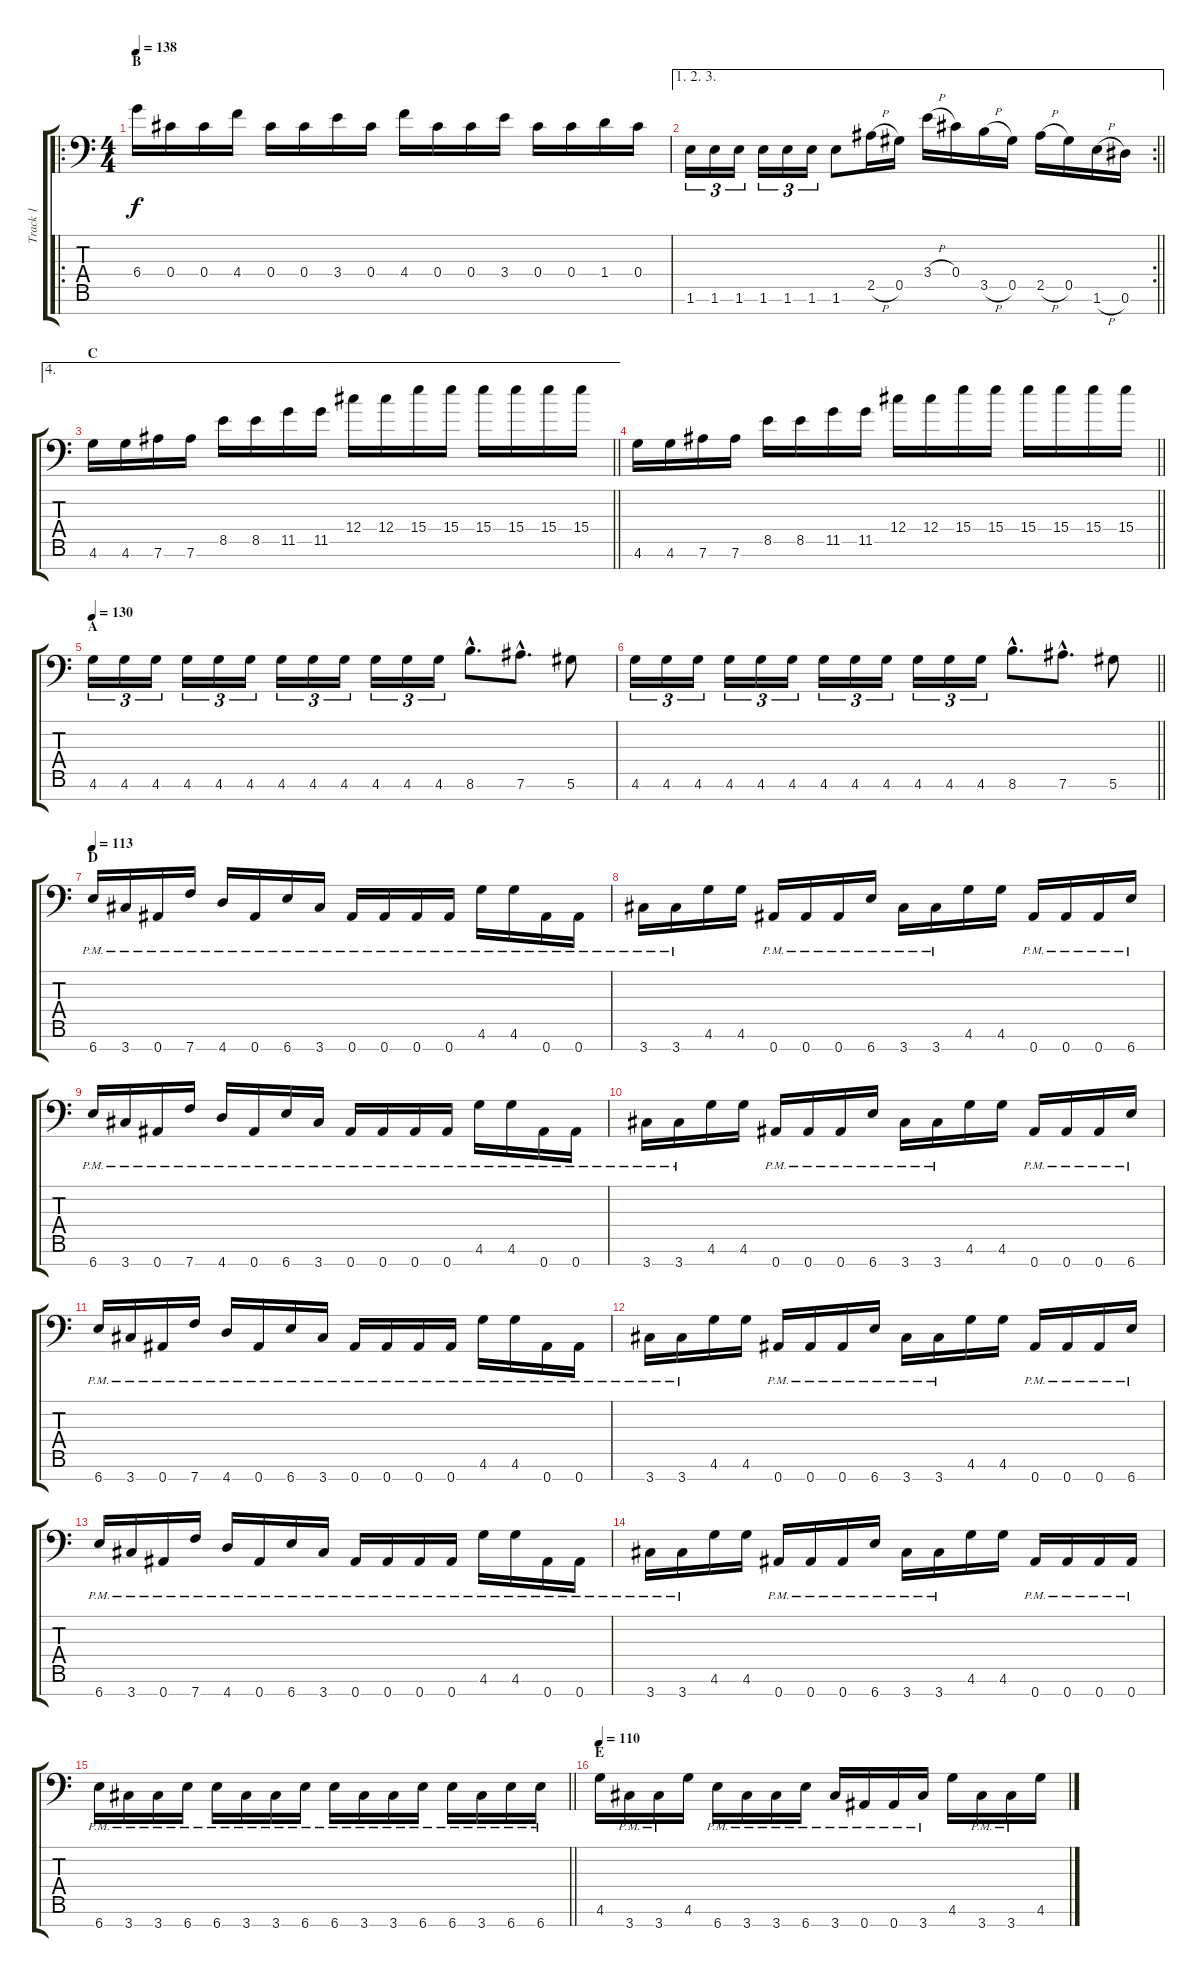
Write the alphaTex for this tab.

\track ("Track 1" "Track 1") {instrument distortionguitar}
\staff {score tabs}
\tuning (Eb4 Bb3 Gb3 Db3 Ab2 Eb2 Bb1) {hide}
\ro
\ts (4 4)
\section ("" "B")
\tempo 138
\clef f4
\ks c
6.4.16{dy f} 0.4.16 0.4.16 4.4.16 0.4.16 0.4.16 3.4.16 0.4.16 4.4.16 0.4.16 0.4.16 3.4.16 0.4.16 0.4.16 1.4.16 0.4.16 |
\ae (1 2 3)
\rc 2
\barLineRight lightlight
1.6.16{tu (3 2)} 1.6.16{tu (3 2)} 1.6.16{tu (3 2)} 1.6.16{tu (3 2)} 1.6.16{tu (3 2)} 1.6.16{tu (3 2)} 1.6.8 2.5{h}.16 0.5.16 3.4{h}.16 0.4.16 3.5{h}.16 0.5.16 2.5{h}.16 0.5.16 1.6{h}.16 0.6.16 |
\ae 4
\section ("" "C")
\barLineRight lightlight
4.6.16 4.6.16 7.6.16 7.6.16 8.5.16 8.5.16 11.5.16 11.5.16 12.4.16 12.4.16 15.4.16 15.4.16 15.4.16 15.4.16 15.4.16 15.4.16 |
\barLineRight lightlight
4.6.16 4.6.16 7.6.16 7.6.16 8.5.16 8.5.16 11.5.16 11.5.16 12.4.16 12.4.16 15.4.16 15.4.16 15.4.16 15.4.16 15.4.16 15.4.16 |
\section ("" "A")
\tempo 130
4.6.16{tu (3 2)} 4.6.16{tu (3 2)} 4.6.16{tu (3 2)} 4.6.16{tu (3 2)} 4.6.16{tu (3 2)} 4.6.16{tu (3 2)} 4.6.16{tu (3 2)} 4.6.16{tu (3 2)} 4.6.16{tu (3 2)} 4.6.16{tu (3 2)} 4.6.16{tu (3 2)} 4.6.16{tu (3 2)} 8.6{hac}.8{d} 7.6{hac}.8{d} 5.6.8 |
\barLineRight lightlight
4.6.16{tu (3 2)} 4.6.16{tu (3 2)} 4.6.16{tu (3 2)} 4.6.16{tu (3 2)} 4.6.16{tu (3 2)} 4.6.16{tu (3 2)} 4.6.16{tu (3 2)} 4.6.16{tu (3 2)} 4.6.16{tu (3 2)} 4.6.16{tu (3 2)} 4.6.16{tu (3 2)} 4.6.16{tu (3 2)} 8.6{hac}.8{d} 7.6{hac}.8{d} 5.6.8 |
\section ("" "D")
\tempo 113
6.7{pm}.16 3.7{pm}.16 0.7{pm}.16 7.7{pm}.16 4.7{pm}.16 0.7{pm}.16 6.7{pm}.16 3.7{pm}.16 0.7{pm}.16 0.7{pm}.16 0.7{pm}.16 0.7{pm}.16 4.6{pm}.16 4.6{pm}.16 0.7{pm}.16 0.7{pm}.16 |
3.7{pm}.16 3.7{pm}.16 4.6.16 4.6.16 0.7{pm}.16 0.7{pm}.16 0.7{pm}.16 6.7{pm}.16 3.7{pm}.16 3.7{pm}.16 4.6.16 4.6.16 0.7{pm}.16 0.7{pm}.16 0.7{pm}.16 6.7{pm}.16 |
6.7{pm}.16 3.7{pm}.16 0.7{pm}.16 7.7{pm}.16 4.7{pm}.16 0.7{pm}.16 6.7{pm}.16 3.7{pm}.16 0.7{pm}.16 0.7{pm}.16 0.7{pm}.16 0.7{pm}.16 4.6{pm}.16 4.6{pm}.16 0.7{pm}.16 0.7{pm}.16 |
3.7{pm}.16 3.7{pm}.16 4.6.16 4.6.16 0.7{pm}.16 0.7{pm}.16 0.7{pm}.16 6.7{pm}.16 3.7{pm}.16 3.7{pm}.16 4.6.16 4.6.16 0.7{pm}.16 0.7{pm}.16 0.7{pm}.16 6.7{pm}.16 |
6.7{pm}.16 3.7{pm}.16 0.7{pm}.16 7.7{pm}.16 4.7{pm}.16 0.7{pm}.16 6.7{pm}.16 3.7{pm}.16 0.7{pm}.16 0.7{pm}.16 0.7{pm}.16 0.7{pm}.16 4.6{pm}.16 4.6{pm}.16 0.7{pm}.16 0.7{pm}.16 |
3.7{pm}.16 3.7{pm}.16 4.6.16 4.6.16 0.7{pm}.16 0.7{pm}.16 0.7{pm}.16 6.7{pm}.16 3.7{pm}.16 3.7{pm}.16 4.6.16 4.6.16 0.7{pm}.16 0.7{pm}.16 0.7{pm}.16 6.7{pm}.16 |
6.7{pm}.16 3.7{pm}.16 0.7{pm}.16 7.7{pm}.16 4.7{pm}.16 0.7{pm}.16 6.7{pm}.16 3.7{pm}.16 0.7{pm}.16 0.7{pm}.16 0.7{pm}.16 0.7{pm}.16 4.6{pm}.16 4.6{pm}.16 0.7{pm}.16 0.7{pm}.16 |
3.7{pm}.16 3.7{pm}.16 4.6.16 4.6.16 0.7{pm}.16 0.7{pm}.16 0.7{pm}.16 6.7{pm}.16 3.7{pm}.16 3.7{pm}.16 4.6.16 4.6.16 0.7{pm}.16 0.7{pm}.16 0.7{pm}.16 0.7{pm}.16 |
\barLineRight lightlight
6.7{pm}.16 3.7{pm}.16 3.7{pm}.16 6.7{pm}.16 6.7{pm}.16 3.7{pm}.16 3.7{pm}.16 6.7{pm}.16 6.7{pm}.16 3.7{pm}.16 3.7{pm}.16 6.7{pm}.16 6.7{pm}.16 3.7{pm}.16 6.7{pm}.16 6.7{pm}.16 |
\section ("" "E")
\tempo 110
4.6.16 3.7{pm}.16 3.7{pm}.16 4.6.16 6.7{pm}.16 3.7{pm}.16 3.7{pm}.16 6.7{pm}.16 3.7{pm}.16 0.7{pm}.16 0.7{pm}.16 3.7{pm}.16 4.6.16 3.7{pm}.16 3.7{pm}.16 4.6.16
